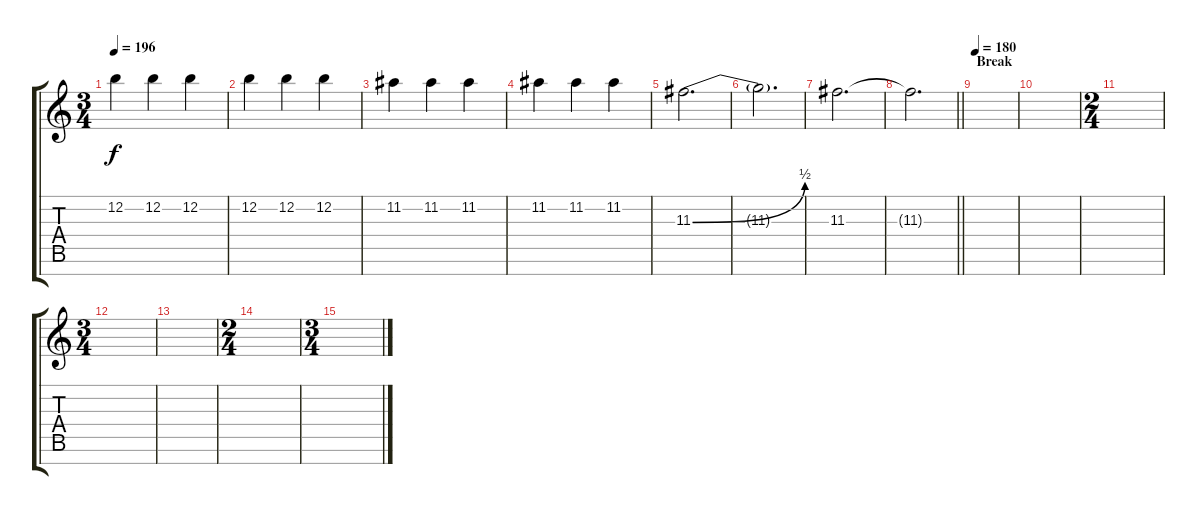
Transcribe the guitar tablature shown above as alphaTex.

\track "" {instrument overdrivenguitar}
\staff {score tabs}
\tuning (E4 B3 G3 D3 A2 E2 B1) {hide}
\ts (3 4)
\tempo 196
\clef g2
\ks c
12.2.4{dy f} 12.2.4 12.2.4 |
12.2.4 12.2.4 12.2.4 |
11.2.4 11.2.4 11.2.4 |
11.2.4 11.2.4 11.2.4 |
11.3{be (bend 0 0 60 2)}.2{d} |
11.3{t}.2{d} |
11.3.2{d} |
\barLineRight lightlight
11.3{t}.2{d} |
\section ("" "Break")
\tempo 180
|
|
\ts (2 4)
|
\ts (3 4)
|
|
\ts (2 4)
|
\ts (3 4)
